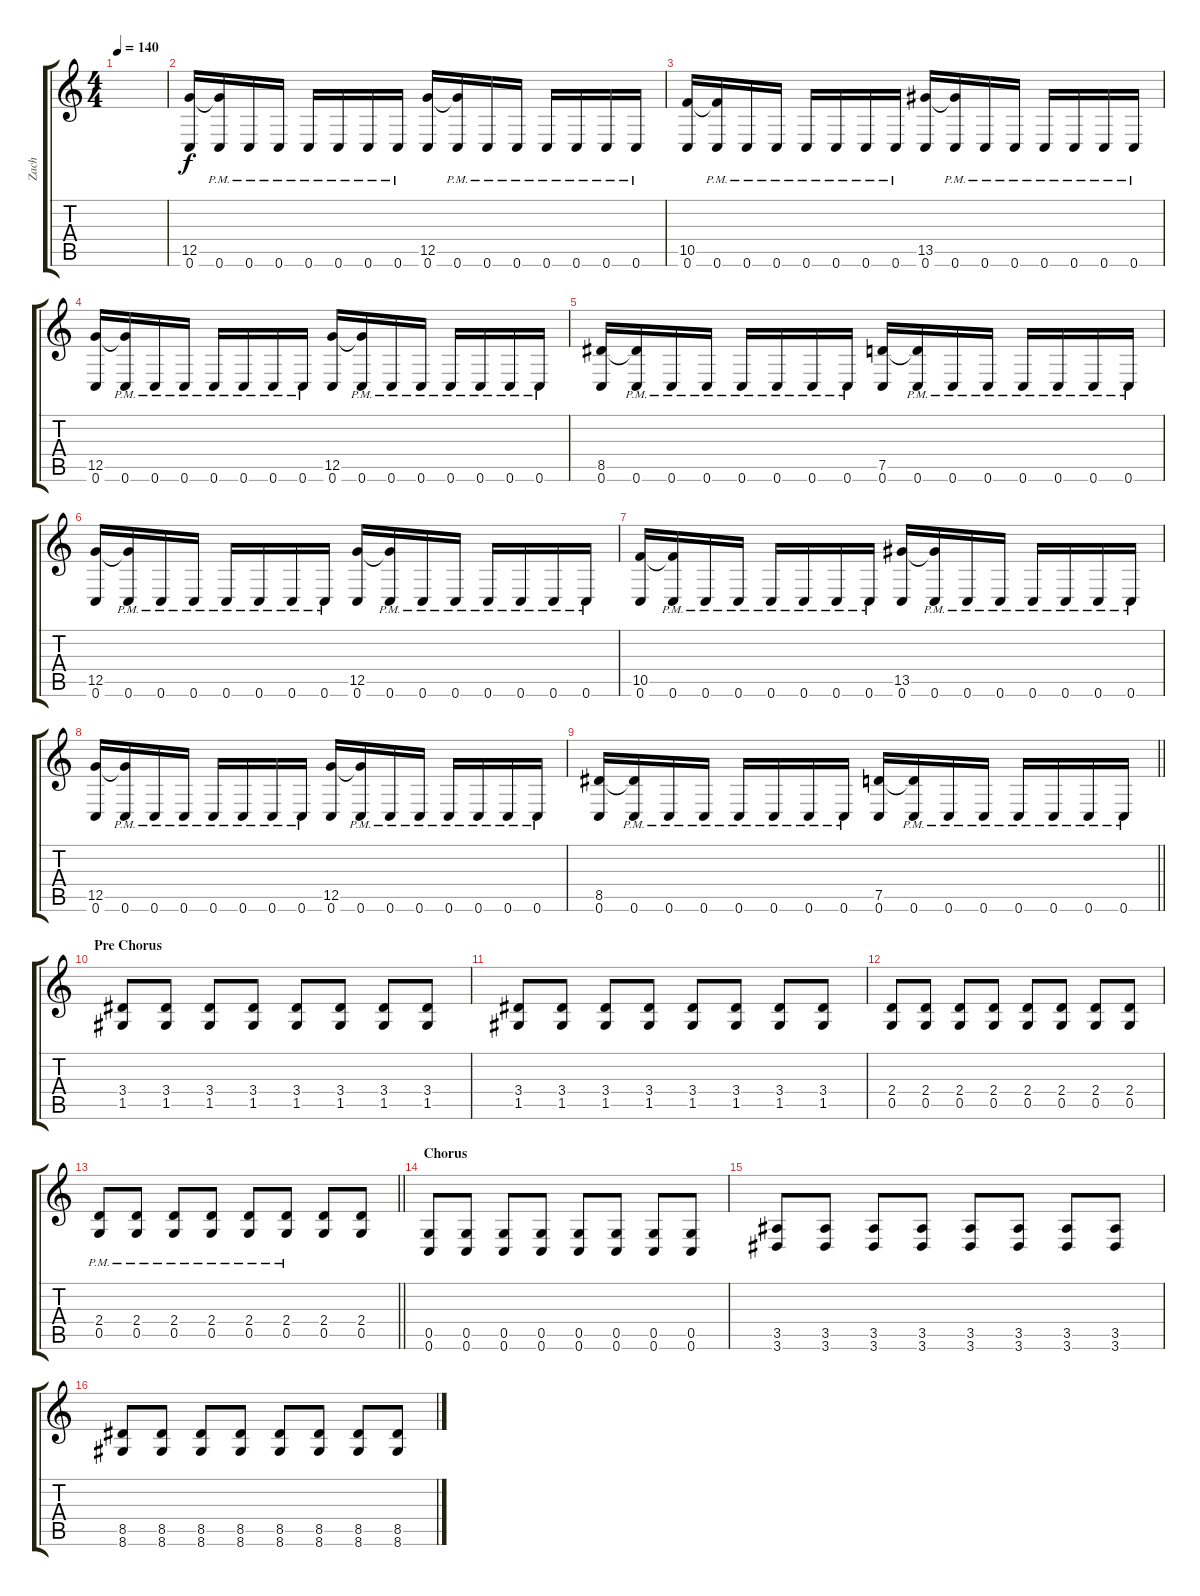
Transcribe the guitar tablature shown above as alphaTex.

\track ("Zach " "Zach ") {instrument distortionguitar}
\staff {score tabs}
\tuning (D4 A3 F3 C3 G2 C2) {hide}
\ts (4 4)
\tempo 140
\clef g2
\ks c
|
(12.5 0.6).16 (12.5{t} 0.6{pm}).16 0.6{pm}.16 0.6{pm}.16 0.6{pm}.16 0.6{pm}.16 0.6{pm}.16 0.6{pm}.16 (12.5 0.6).16 (12.5{t} 0.6{pm}).16 0.6{pm}.16 0.6{pm}.16 0.6{pm}.16 0.6{pm}.16 0.6{pm}.16 0.6{pm}.16 |
(10.5 0.6).16 (10.5{t} 0.6{pm}).16 0.6{pm}.16 0.6{pm}.16 0.6{pm}.16 0.6{pm}.16 0.6{pm}.16 0.6{pm}.16 (13.5 0.6).16 (13.5{t} 0.6{pm}).16 0.6{pm}.16 0.6{pm}.16 0.6{pm}.16 0.6{pm}.16 0.6{pm}.16 0.6{pm}.16 |
(12.5 0.6).16 (12.5{t} 0.6{pm}).16 0.6{pm}.16 0.6{pm}.16 0.6{pm}.16 0.6{pm}.16 0.6{pm}.16 0.6{pm}.16 (12.5 0.6).16 (12.5{t} 0.6{pm}).16 0.6{pm}.16 0.6{pm}.16 0.6{pm}.16 0.6{pm}.16 0.6{pm}.16 0.6{pm}.16 |
(8.5 0.6).16 (8.5{t} 0.6{pm}).16 0.6{pm}.16 0.6{pm}.16 0.6{pm}.16 0.6{pm}.16 0.6{pm}.16 0.6{pm}.16 (7.5 0.6).16 (7.5{t} 0.6{pm}).16 0.6{pm}.16 0.6{pm}.16 0.6{pm}.16 0.6{pm}.16 0.6{pm}.16 0.6{pm}.16 |
(12.5 0.6).16 (12.5{t} 0.6{pm}).16 0.6{pm}.16 0.6{pm}.16 0.6{pm}.16 0.6{pm}.16 0.6{pm}.16 0.6{pm}.16 (12.5 0.6).16 (12.5{t} 0.6{pm}).16 0.6{pm}.16 0.6{pm}.16 0.6{pm}.16 0.6{pm}.16 0.6{pm}.16 0.6{pm}.16 |
(10.5 0.6).16 (10.5{t} 0.6{pm}).16 0.6{pm}.16 0.6{pm}.16 0.6{pm}.16 0.6{pm}.16 0.6{pm}.16 0.6{pm}.16 (13.5 0.6).16 (13.5{t} 0.6{pm}).16 0.6{pm}.16 0.6{pm}.16 0.6{pm}.16 0.6{pm}.16 0.6{pm}.16 0.6{pm}.16 |
(12.5 0.6).16 (12.5{t} 0.6{pm}).16 0.6{pm}.16 0.6{pm}.16 0.6{pm}.16 0.6{pm}.16 0.6{pm}.16 0.6{pm}.16 (12.5 0.6).16 (12.5{t} 0.6{pm}).16 0.6{pm}.16 0.6{pm}.16 0.6{pm}.16 0.6{pm}.16 0.6{pm}.16 0.6{pm}.16 |
\barLineRight lightlight
(8.5 0.6).16 (8.5{t} 0.6{pm}).16 0.6{pm}.16 0.6{pm}.16 0.6{pm}.16 0.6{pm}.16 0.6{pm}.16 0.6{pm}.16 (7.5 0.6).16 (7.5{t} 0.6{pm}).16 0.6{pm}.16 0.6{pm}.16 0.6{pm}.16 0.6{pm}.16 0.6{pm}.16 0.6{pm}.16 |
\section ("" "Pre Chorus")
(3.4 1.5).8 (3.4 1.5).8 (3.4 1.5).8 (3.4 1.5).8 (3.4 1.5).8 (3.4 1.5).8 (3.4 1.5).8 (3.4 1.5).8 |
(3.4 1.5).8 (3.4 1.5).8 (3.4 1.5).8 (3.4 1.5).8 (3.4 1.5).8 (3.4 1.5).8 (3.4 1.5).8 (3.4 1.5).8 |
(2.4 0.5).8 (2.4 0.5).8 (2.4 0.5).8 (2.4 0.5).8 (2.4 0.5).8 (2.4 0.5).8 (2.4 0.5).8 (2.4 0.5).8 |
\barLineRight lightlight
(2.4{pm} 0.5{pm}).8 (2.4{pm} 0.5{pm}).8 (2.4{pm} 0.5{pm}).8 (2.4{pm} 0.5{pm}).8 (2.4{pm} 0.5{pm}).8 (2.4{pm} 0.5{pm}).8 (2.4 0.5).8 (2.4 0.5).8 |
\section ("" "Chorus")
(0.5 0.6).8 (0.5 0.6).8 (0.5 0.6).8 (0.5 0.6).8 (0.5 0.6).8 (0.5 0.6).8 (0.5 0.6).8 (0.5 0.6).8 |
(3.5 3.6).8 (3.5 3.6).8 (3.5 3.6).8 (3.5 3.6).8 (3.5 3.6).8 (3.5 3.6).8 (3.5 3.6).8 (3.5 3.6).8 |
(8.5 8.6).8 (8.5 8.6).8 (8.5 8.6).8 (8.5 8.6).8 (8.5 8.6).8 (8.5 8.6).8 (8.5 8.6).8 (8.5 8.6).8
